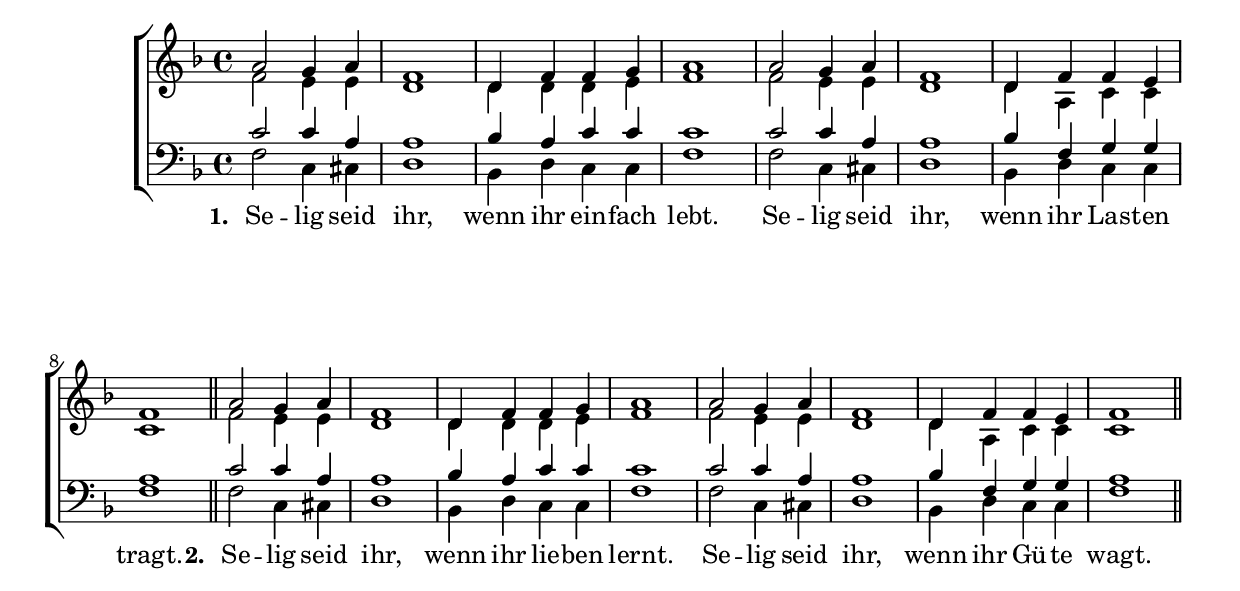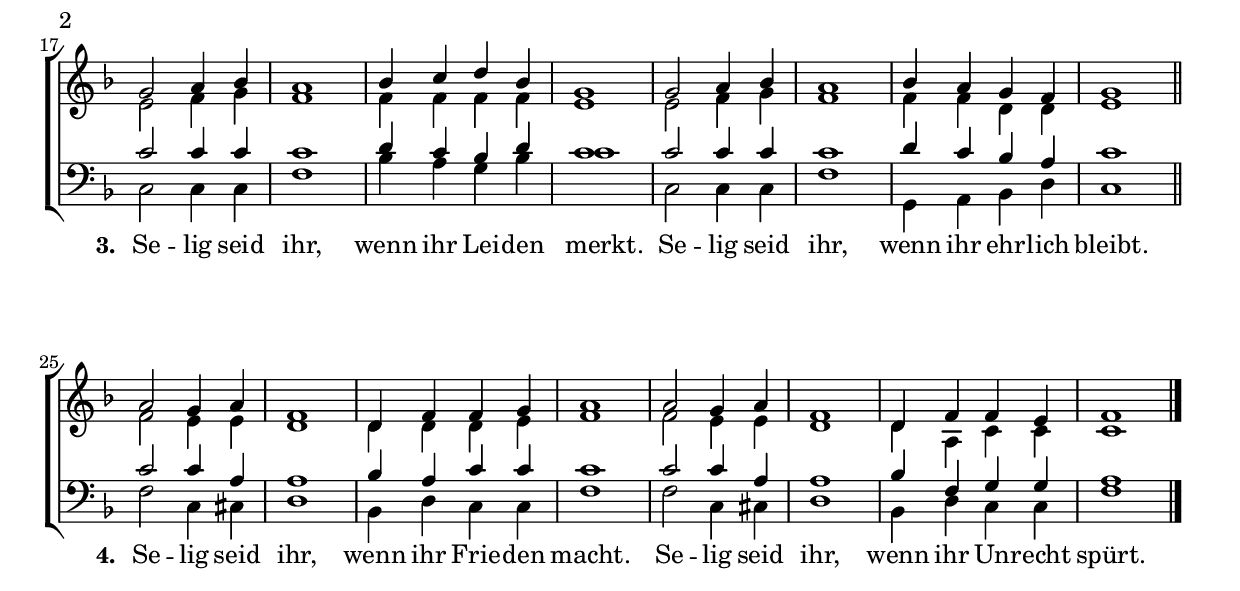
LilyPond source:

\include "deutsch.ly"

#(set! paper-alist (cons '("kindle" . (cons (* 210 mm) (* 100 mm))) paper-alist))
#(set-default-paper-size "kindle")

Praes = {
  \time 4/4
  \key f \major
}

SopranA = \relative a' { 
  \repeat unfold 2 { a2 g4 a | f1 | } \alternative {{ d4 f f g | a1 | } { d,4 f f e | f1 | }}
}
SopranB = \relative g' {
  \repeat unfold 2 { g2 a4 b | a1 | } \alternative {{ b4 c d b | g1 | } { b4 a g f | g1 | }}
}

AltA = \relative f' { 
  \repeat unfold 2 { f2 e4 e | d1 | } \alternative {{ d4 d d e | f1 | } { d4 a c c | c1 | }}
}
AltB = \relative e' {
  \repeat unfold 2 { e2 f4 g | f1 | } \alternative {{ f4 f f f | e1 | } { f4 f d d | e1 | }}
}

TenorA = \relative c' { 
  \repeat unfold 2 { c2 c4 a | a1 | } \alternative {{ b4 a c c | c1 | } { b4 f g g | a1 | }}
}
TenorB = \relative c' {
  \repeat unfold 2 { c2 c4 c | c1 | } \alternative {{ d4 c b d | c1 | } { d4 c b a | c1 | }}
}

BassA = \relative f { 
  \repeat unfold 2 { f2 c4 cis | d1 | b4 d c c | f1 | }
}
BassB = \relative c {
  \repeat unfold 2 { c2 c4 c | f1 | } \alternative {{ b4 a g b | c1 | } { g,4 a b d | c1 | }}
}

\new ChoirStaff <<
\new Staff <<
   { \Praes \new Voice = "Sopran" { \voiceOne
     \repeat unfold 2 { \SopranA \bar "||" }
     \SopranB \bar "||"
     \SopranA \bar "|."
   }}
   { \Praes \new Voice = "Alt" { \voiceTwo
     \repeat unfold 2 { \AltA \bar "||" }
     \AltB \bar "||"
     \AltA \bar "|." }}
  >>
\new Staff <<
   { \Praes \new Voice = "Tenor" { \clef "bass" \voiceOne
     \repeat unfold 2 { \TenorA \bar "||" }
     \TenorB \bar "||"
     \TenorA \bar "|."
   }}
   { \Praes \new Voice = "Bass" { \clef "bass" \voiceTwo
     \repeat unfold 2 { \BassA \bar "||" }
     \BassB \bar "||"
     \BassA \bar "|." }}
   \new Lyrics \lyricsto "Bass" {
     \set stanza = #"1. " Se -- lig seid ihr, wenn ihr ein -- fach lebt.
     Se -- lig seid ihr, wenn ihr Las -- ten tragt.
     \set stanza = #"2. " Se -- lig seid ihr, wenn ihr lie -- ben lernt.
     Se -- lig seid ihr, wenn ihr Gü -- te wagt.
     \set stanza = #"3. " Se -- lig seid ihr, wenn ihr Lei -- den merkt.
     Se -- lig seid ihr, wenn ihr ehr -- lich bleibt.
     \set stanza = #"4. " Se -- lig seid ihr, wenn ihr Frie -- den macht.
     Se -- lig seid ihr, wenn ihr Un -- recht spürt.
     }
  >>
>>
